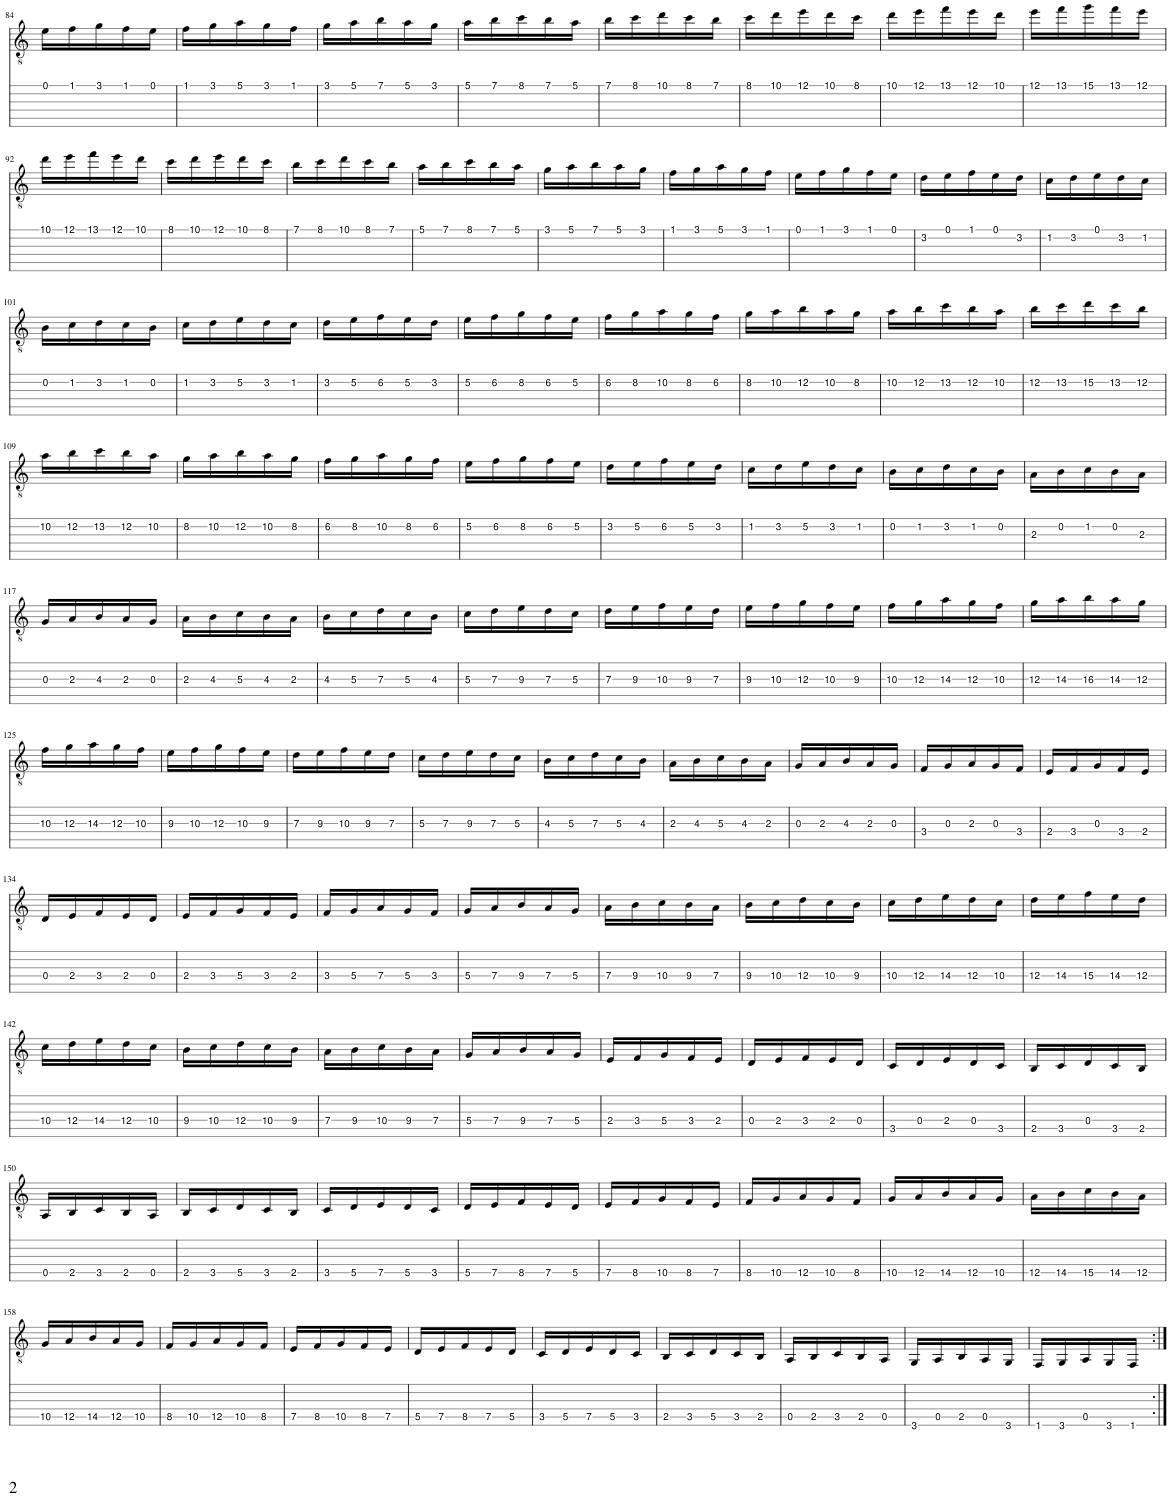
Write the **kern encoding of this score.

**kern	**kern
*part1	*part1
*staff2	*staff1
*I"Guitar	*
*I'Guit.	*
!!LO:PB:g=z
*	*clefGv2
*k[]	*k[]
*M5/16	*M5/16
=84	=84
16eLL	16e\LL
16f	16f\
16g	16g\
16f	16f\
16eJJ	16e\JJ
=85	=85
16fLL	16f\LL
16g	16g\
16a	16a\
16g	16g\
16fJJ	16f\JJ
=86	=86
16gLL	16g\LL
16a	16a\
16b	16b\
16a	16a\
16gJJ	16g\JJ
=87	=87
16aLL	16a\LL
16b	16b\
16cc	16cc\
16b	16b\
16aJJ	16a\JJ
=88	=88
16bLL	16b\LL
16cc	16cc\
16dd	16dd\
16cc	16cc\
16bJJ	16b\JJ
=89	=89
16ccLL	16cc\LL
16dd	16dd\
16ee	16ee\
16dd	16dd\
16ccJJ	16cc\JJ
=90	=90
16ddLL	16dd\LL
16ee	16ee\
16ff	16ff\
16ee	16ee\
16ddJJ	16dd\JJ
=91	=91
16eeLL	16ee\LL
16ff	16ff\
16gg	16gg\
16ff	16ff\
16eeJJ	16ee\JJ
!!LO:LB:g=z
=92	=92
16ddLL	16dd\LL
16ee	16ee\
16ff	16ff\
16ee	16ee\
16ddJJ	16dd\JJ
=93	=93
16ccLL	16cc\LL
16dd	16dd\
16ee	16ee\
16dd	16dd\
16ccJJ	16cc\JJ
=94	=94
16bLL	16b\LL
16cc	16cc\
16dd	16dd\
16cc	16cc\
16bJJ	16b\JJ
=95	=95
16aLL	16a\LL
16b	16b\
16cc	16cc\
16b	16b\
16aJJ	16a\JJ
=96	=96
16gLL	16g\LL
16a	16a\
16b	16b\
16a	16a\
16gJJ	16g\JJ
=97	=97
16fLL	16f\LL
16g	16g\
16a	16a\
16g	16g\
16fJJ	16f\JJ
=98	=98
16eLL	16e\LL
16f	16f\
16g	16g\
16f	16f\
16eJJ	16e\JJ
=99	=99
16dLL	16d\LL
16e	16e\
16f	16f\
16e	16e\
16dJJ	16d\JJ
=100	=100
16cLL	16c\LL
16d	16d\
16e	16e\
16d	16d\
16cJJ	16c\JJ
!!LO:LB:g=z
=101	=101
16BLL	16B\LL
16c	16c\
16d	16d\
16c	16c\
16BJJ	16B\JJ
=102	=102
16cLL	16c\LL
16d	16d\
16e	16e\
16d	16d\
16cJJ	16c\JJ
=103	=103
16dLL	16d\LL
16e	16e\
16f	16f\
16e	16e\
16dJJ	16d\JJ
=104	=104
16eLL	16e\LL
16f	16f\
16g	16g\
16f	16f\
16eJJ	16e\JJ
=105	=105
16fLL	16f\LL
16g	16g\
16a	16a\
16g	16g\
16fJJ	16f\JJ
=106	=106
16gLL	16g\LL
16a	16a\
16b	16b\
16a	16a\
16gJJ	16g\JJ
=107	=107
16aLL	16a\LL
16b	16b\
16cc	16cc\
16b	16b\
16aJJ	16a\JJ
=108	=108
16bLL	16b\LL
16cc	16cc\
16dd	16dd\
16cc	16cc\
16bJJ	16b\JJ
!!LO:LB:g=z
=109	=109
16aLL	16a\LL
16b	16b\
16cc	16cc\
16b	16b\
16aJJ	16a\JJ
=110	=110
16gLL	16g\LL
16a	16a\
16b	16b\
16a	16a\
16gJJ	16g\JJ
=111	=111
16fLL	16f\LL
16g	16g\
16a	16a\
16g	16g\
16fJJ	16f\JJ
=112	=112
16eLL	16e\LL
16f	16f\
16g	16g\
16f	16f\
16eJJ	16e\JJ
=113	=113
16dLL	16d\LL
16e	16e\
16f	16f\
16e	16e\
16dJJ	16d\JJ
=114	=114
16cLL	16c\LL
16d	16d\
16e	16e\
16d	16d\
16cJJ	16c\JJ
=115	=115
16BLL	16B\LL
16c	16c\
16d	16d\
16c	16c\
16BJJ	16B\JJ
=116	=116
16ALL	16A\LL
16B	16B\
16c	16c\
16B	16B\
16AJJ	16A\JJ
!!LO:LB:g=z
=117	=117
16GLL	16G/LL
16A	16A/
16B	16B/
16A	16A/
16GJJ	16G/JJ
=118	=118
16ALL	16A\LL
16B	16B\
16c	16c\
16B	16B\
16AJJ	16A\JJ
=119	=119
16BLL	16B\LL
16c	16c\
16d	16d\
16c	16c\
16BJJ	16B\JJ
=120	=120
16cLL	16c\LL
16d	16d\
16e	16e\
16d	16d\
16cJJ	16c\JJ
=121	=121
16dLL	16d\LL
16e	16e\
16f	16f\
16e	16e\
16dJJ	16d\JJ
=122	=122
16eLL	16e\LL
16f	16f\
16g	16g\
16f	16f\
16eJJ	16e\JJ
=123	=123
16fLL	16f\LL
16g	16g\
16a	16a\
16g	16g\
16fJJ	16f\JJ
=124	=124
16gLL	16g\LL
16a	16a\
16b	16b\
16a	16a\
16gJJ	16g\JJ
!!LO:LB:g=z
=125	=125
16fLL	16f\LL
16g	16g\
16a	16a\
16g	16g\
16fJJ	16f\JJ
=126	=126
16eLL	16e\LL
16f	16f\
16g	16g\
16f	16f\
16eJJ	16e\JJ
=127	=127
16dLL	16d\LL
16e	16e\
16f	16f\
16e	16e\
16dJJ	16d\JJ
=128	=128
16cLL	16c\LL
16d	16d\
16e	16e\
16d	16d\
16cJJ	16c\JJ
=129	=129
16BLL	16B\LL
16c	16c\
16d	16d\
16c	16c\
16BJJ	16B\JJ
=130	=130
16ALL	16A\LL
16B	16B\
16c	16c\
16B	16B\
16AJJ	16A\JJ
=131	=131
16GLL	16G/LL
16A	16A/
16B	16B/
16A	16A/
16GJJ	16G/JJ
=132	=132
16FLL	16F/LL
16G	16G/
16A	16A/
16G	16G/
16FJJ	16F/JJ
=133	=133
16ELL	16E/LL
16F	16F/
16G	16G/
16F	16F/
16EJJ	16E/JJ
!!LO:LB:g=z
=134	=134
16DLL	16D/LL
16E	16E/
16F	16F/
16E	16E/
16DJJ	16D/JJ
=135	=135
16ELL	16E/LL
16F	16F/
16G	16G/
16F	16F/
16EJJ	16E/JJ
=136	=136
16FLL	16F/LL
16G	16G/
16A	16A/
16G	16G/
16FJJ	16F/JJ
=137	=137
16GLL	16G/LL
16A	16A/
16B	16B/
16A	16A/
16GJJ	16G/JJ
=138	=138
16ALL	16A\LL
16B	16B\
16c	16c\
16B	16B\
16AJJ	16A\JJ
=139	=139
16BLL	16B\LL
16c	16c\
16d	16d\
16c	16c\
16BJJ	16B\JJ
=140	=140
16cLL	16c\LL
16d	16d\
16e	16e\
16d	16d\
16cJJ	16c\JJ
=141	=141
16dLL	16d\LL
16e	16e\
16f	16f\
16e	16e\
16dJJ	16d\JJ
!!LO:LB:g=z
=142	=142
16cLL	16c\LL
16d	16d\
16e	16e\
16d	16d\
16cJJ	16c\JJ
=143	=143
16BLL	16B\LL
16c	16c\
16d	16d\
16c	16c\
16BJJ	16B\JJ
=144	=144
16ALL	16A\LL
16B	16B\
16c	16c\
16B	16B\
16AJJ	16A\JJ
=145	=145
16GLL	16G/LL
16A	16A/
16B	16B/
16A	16A/
16GJJ	16G/JJ
=146	=146
16ELL	16E/LL
16F	16F/
16G	16G/
16F	16F/
16EJJ	16E/JJ
=147	=147
16DLL	16D/LL
16E	16E/
16F	16F/
16E	16E/
16DJJ	16D/JJ
=148	=148
16CLL	16C/LL
16D	16D/
16E	16E/
16D	16D/
16CJJ	16C/JJ
=149	=149
16BBLL	16BB/LL
16C	16C/
16D	16D/
16C	16C/
16BBJJ	16BB/JJ
!!LO:LB:g=z
=150	=150
16AALL	16AA/LL
16BB	16BB/
16C	16C/
16BB	16BB/
16AAJJ	16AA/JJ
=151	=151
16BBLL	16BB/LL
16C	16C/
16D	16D/
16C	16C/
16BBJJ	16BB/JJ
=152	=152
16CLL	16C/LL
16D	16D/
16E	16E/
16D	16D/
16CJJ	16C/JJ
=153	=153
16DLL	16D/LL
16E	16E/
16F	16F/
16E	16E/
16DJJ	16D/JJ
=154	=154
16ELL	16E/LL
16F	16F/
16G	16G/
16F	16F/
16EJJ	16E/JJ
=155	=155
16FLL	16F/LL
16G	16G/
16A	16A/
16G	16G/
16FJJ	16F/JJ
=156	=156
16GLL	16G/LL
16A	16A/
16B	16B/
16A	16A/
16GJJ	16G/JJ
=157	=157
16ALL	16A\LL
16B	16B\
16c	16c\
16B	16B\
16AJJ	16A\JJ
!!LO:LB:g=z
=158	=158
16GLL	16G/LL
16A	16A/
16B	16B/
16A	16A/
16GJJ	16G/JJ
=159	=159
16FLL	16F/LL
16G	16G/
16A	16A/
16G	16G/
16FJJ	16F/JJ
=160	=160
16ELL	16E/LL
16F	16F/
16G	16G/
16F	16F/
16EJJ	16E/JJ
=161	=161
16DLL	16D/LL
16E	16E/
16F	16F/
16E	16E/
16DJJ	16D/JJ
=162	=162
16CLL	16C/LL
16D	16D/
16E	16E/
16D	16D/
16CJJ	16C/JJ
=163	=163
16BBLL	16BB/LL
16C	16C/
16D	16D/
16C	16C/
16BBJJ	16BB/JJ
=164	=164
16AALL	16AA/LL
16BB	16BB/
16C	16C/
16BB	16BB/
16AAJJ	16AA/JJ
=165	=165
16GGLL	16GG/LL
16AA	16AA/
16BB	16BB/
16AA	16AA/
16GGJJ	16GG/JJ
=166	=166
16FFLL	16FF/LL
16GG	16GG/
16AA	16AA/
16GG	16GG/
16FFJJ	16FF/JJ
=:|!	=:|!
*-	*-
